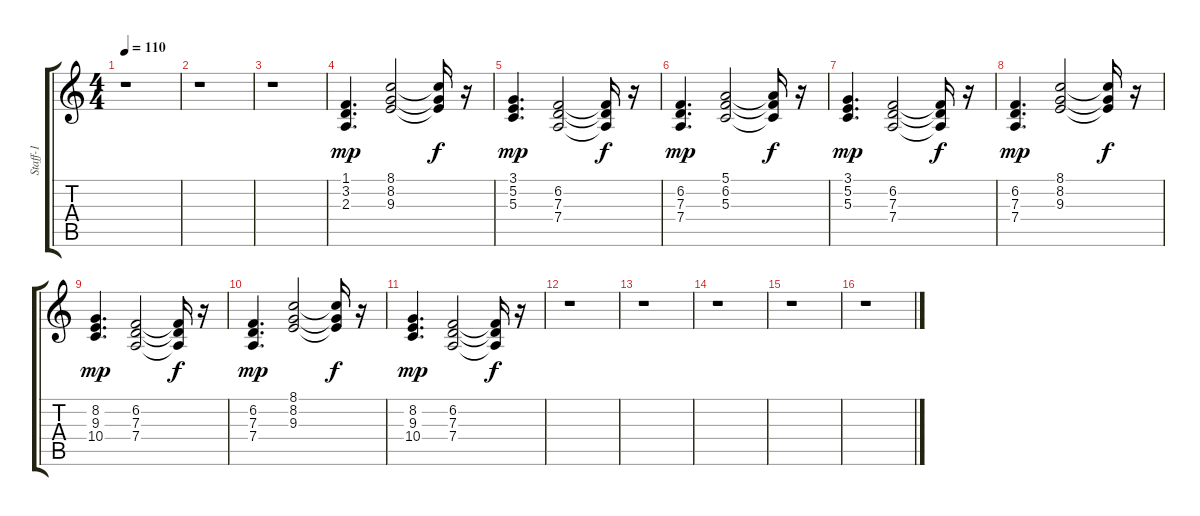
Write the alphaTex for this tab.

\track ("Staff-1" "Staff-1") {instrument choiraahs}
\staff {score tabs}
\tuning (E4 B3 G3 D3 A2 E2) {hide}
\ts (4 4)
\tempo 110
\clef g2
\ks c
r.1{dy f} |
r.1 |
r.1 |
(1.1 3.2 2.3).4{d dy mp} (8.1 8.2 9.3).2 (8.1{t} 8.2{t} 9.3{t}).16{dy f} r.16 |
(3.1 5.2 5.3).4{d dy mp} (6.2 7.3 7.4).2 (6.2{t} 7.3{t} 7.4{t}).16{dy f} r.16 |
(6.2 7.3 7.4).4{d dy mp} (5.1 6.2 5.3).2 (5.1{t} 6.2{t} 5.3{t}).16{dy f} r.16 |
(3.1 5.2 5.3).4{d dy mp} (6.2 7.3 7.4).2 (6.2{t} 7.3{t} 7.4{t}).16{dy f} r.16 |
(6.2 7.3 7.4).4{d dy mp} (8.1 8.2 9.3).2 (8.1{t} 8.2{t} 9.3{t}).16{dy f} r.16 |
(8.2 9.3 10.4).4{d dy mp} (6.2 7.3 7.4).2 (6.2{t} 7.3{t} 7.4{t}).16{dy f} r.16 |
(6.2 7.3 7.4).4{d dy mp} (8.1 8.2 9.3).2 (8.1{t} 8.2{t} 9.3{t}).16{dy f} r.16 |
(8.2 9.3 10.4).4{d dy mp} (6.2 7.3 7.4).2 (6.2{t} 7.3{t} 7.4{t}).16{dy f} r.16 |
r.1 |
r.1 |
r.1 |
r.1 |
r.1
